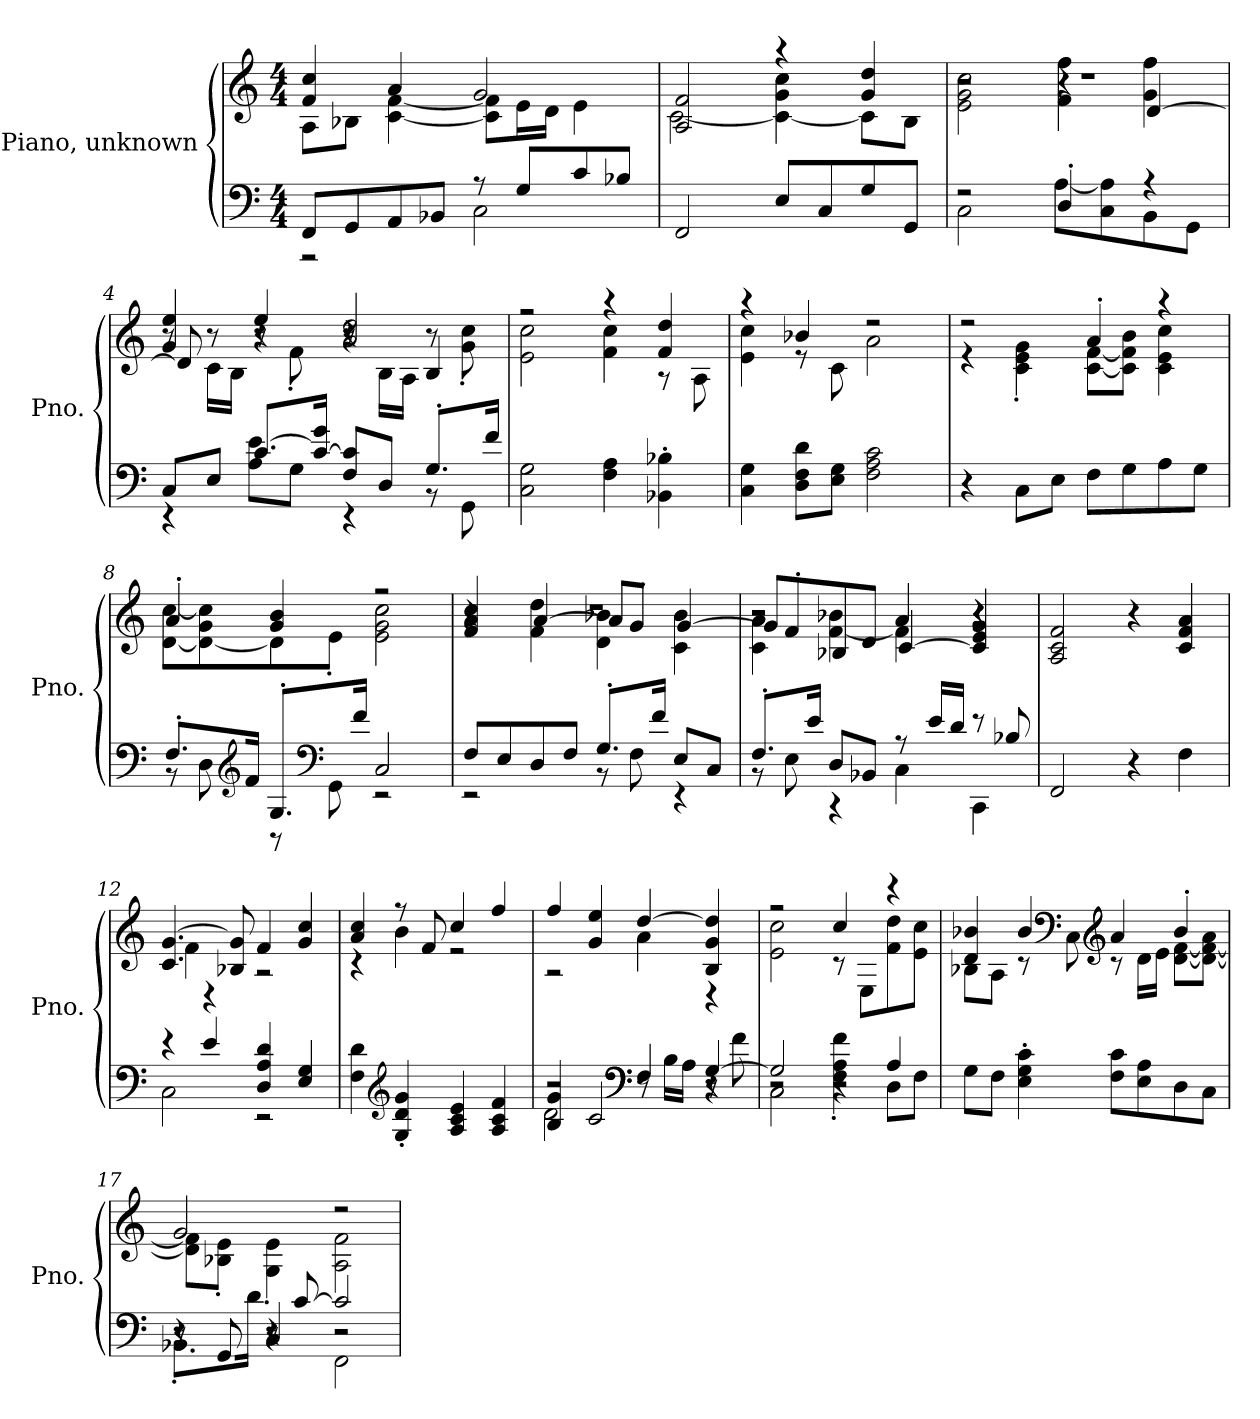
**kern	**kern
*part1	*part1
*staff2	*staff1
*I"Piano, unknown	*
*I'Pno.	*
*clefF4	*clefG2
*k[]	*k[]
*M4/4	*M4/4
*MM120	*MM120
=1	=1
*^	*^
8FF/L	2r	4f/ 4cc/	8A\L
8GG/	.	.	8B-X\J
8AA/	.	4a/	[4c\ [4f\
8BB-X/J	.	.	.
8r	2C\	2g/	8c\] 8f\]L
8G/L	.	.	16e\L
.	.	.	16d\JJ
8c/	.	.	4e\
8B-X/J	.	.	.
*v	*v	*	*
=2	=2	=2
2FF/	2A/ 2f/	[2c\
8E/L	4r	4c\_ 4g\ 4cc\
8C/	.	.
8G/	4g/ 4dd/	8c\L]
8GG/J	.	8B\J
=3	=3	=3
*^	*	*^
2r	2C\	1r	2e\ 2g\ 2cc\	2r
4D'/	[8A\L	.	4f\ 4ff\	4r
.	8C\ 8A\]	.	.	.
4r	8BB\	.	4g\ 4ff\	[4d/
.	8GG\J	.	.	.
=4	=4	=4	=4	=4
8C/L	4r	4g/ 4ee/	8r	8d/]
8E/J	.	.	16c\LL	8r
.	.	.	16B\JJ	.
[8.c/L	8A\ 8e\L	4ee/	8r	4r
.	8G\J	.	8f'\	.
16c/_ 16g/Jk	.	.	.	.
8F/ 8c/]L	4r	2a/ 2dd/	8r	4r
8D/J	.	.	16B\LL	.
.	.	.	16A\JJ	.
8.G'/L	8r	.	8r	4B/
.	8GG\	.	8g\' 8cc\'	.
16f/Jk	.	.	.	.
*v	*v	*	*	*
*	*	*v	*v
!!LO:LB:g=z
=5	=5	=5
2C\ 2G\	2r	2e\ 2cc\
4F\ 4A\	4r	4f\ 4cc\
4BB-X\' 4B-X\'	4f/ 4dd/	8r
.	.	8A\
=6	=6	=6
4C\ 4G\	4r	4e\ 4cc\
8D\ 8F\ 8d\L	4b-X/	8r
8E\ 8G\J	.	8c\
2F\ 2A\ 2c\	2r	2a\
=7	=7	=7
4r	2r	4r
8C\L	.	4c\' 4e\' 4g\'
8E\J	.	.
8F\L	4a'/	[8c\ [8f\L
8G\	.	8c\] 8f\] 8b\J
8A\	4r	4c\ 4e\ 4cc\
8G\J	.	.
=8	=8	=8
*^	*	*
8.F'/L	8r	4a'/	[8d\ [8cc\L
.	8D\	.	8d\_ 8g\ 8cc\]
*clefG2	*	*	*
16f/Jk	.	.	.
8.G'/L	8r	4g/ 4b/	8d\]
*clefF4	*	*	*
.	8GG\	.	8e'\J
16f/Jk	.	.	.
2C/	2r	2r	2e\ 2g\ 2cc\
=9	=9	=9	=9
*	*	*	*^
8F/L	2r	1r	4r	4f/ 4a/ 4cc/
8E/	.	.	.	.
8D/	.	.	4f\ 4dd\	[4a/
8F/J	.	.	.	.
8.G'/L	8r	.	4d\ 4b-X\	8a/L]
.	8F\	.	.	8g'/J
16f/Jk	.	.	.	.
8E/L	4r	.	4c\ 4b-\	[4g/
8C/J	.	.	.	.
!!LO:LB:g=z	!!	!!
=10	=10	=10	=10	=10
8.F'/L	8r	2r	4c\ 4a\	8g/L]
.	8E\	.	.	8f'/
16e/Jk	.	.	.	.
8D/L	4r	.	[4f\ 4b-X\	8B-X/
8BB-X/J	.	.	.	8d/J
8r	4C\	4a/	4f\]	[4c/
16e/LL	.	.	.	.
16d/JJ	.	.	.	.
8r	4CC\	4r	4r	4c/] 4e/ 4g/
8B-X/	.	.	.	.
*v	*v	*	*	*
*	*v	*v	*v
=11	=11
2FF/	2A/ 2c/ 2f/
4r	4r
4F\	4c/ 4f/ 4a/
=12	=12
*^	*^
4r	2C\	4.c/ [4.g/	4f\
4e/	.	.	4r
.	.	8B-X/ 8g/]	.
4D/ 4A/ 4d/	2r	4f/	2r
4E/ 4G/	.	4g/ 4cc/	.
*v	*v	*	*
=13	=13	=13
4F\ 4d\	4a/ 4cc/	4r
*clefG2	*	*
4G/' 4d/' 4g/'	8r	4b\
.	8f/	.
4A/ 4c/ 4e/	4cc/	2r
4A/ 4c/ 4f/	4ff/	.
=14	=14	=14
*^	*	*
*	*^	*	*
4B/ 4g/	2d\	2r	4ff/	2r
2c/	.	.	4g/ 4ee/	.
*clefF4	*	*	*	*
.	8r	4F/	[4dd/	4a\
.	16B\LL	.	.	.
.	16A\JJ	.	.	.
4r	8r	[4G/	4B/ 4g/ 4dd/]	4r
.	8f\	.	.	.
!!LO:LB:g=z	!!
=15	=15	=15	=15	=15
2r	2C\	2G/]	2r	2e\ 2cc\
4r	4F\' 4A\' 4f\'	2r	4cc/	8r
.	.	.	.	8E\L
4A/	8D\L	.	4r	8f\ 8dd\
.	8F\J	.	.	8e\ 8cc\J
*v	*v	*v	*	*
=16	=16	=16
8G\L	4d/ 4b-X/	8B-X\L
8F\J	.	8A\J
4E\' 4G\' 4c\'	4b-/	8r
*	*clefF4	*
.	.	8C\
*	*clefG2	*
8F\ 8c\L	4a/	8r
8E\ 8A\	.	16d\LL
.	.	16e\JJ
8D\	4b-'/	[8d\ [8f\L
8C\J	.	8d\_ 8f\_ 8a\J
=17	=17	=17
*^	*	*
*	*^	*	*
4r	8.BB-X'\L	8r	2g/	8d\] 8f\]L
.	.	8GG/	.	8B-X\' 8e\'J
.	16d\Jk	.	.	.
8r	4r	4C/	.	4G\' 4e\'
[8c/	.	.	.	.
2c/]	2FF\	2r	2r	2A\ 2f\
*v	*v	*v	*	*
*	*v	*v
=	=
*-	*-
